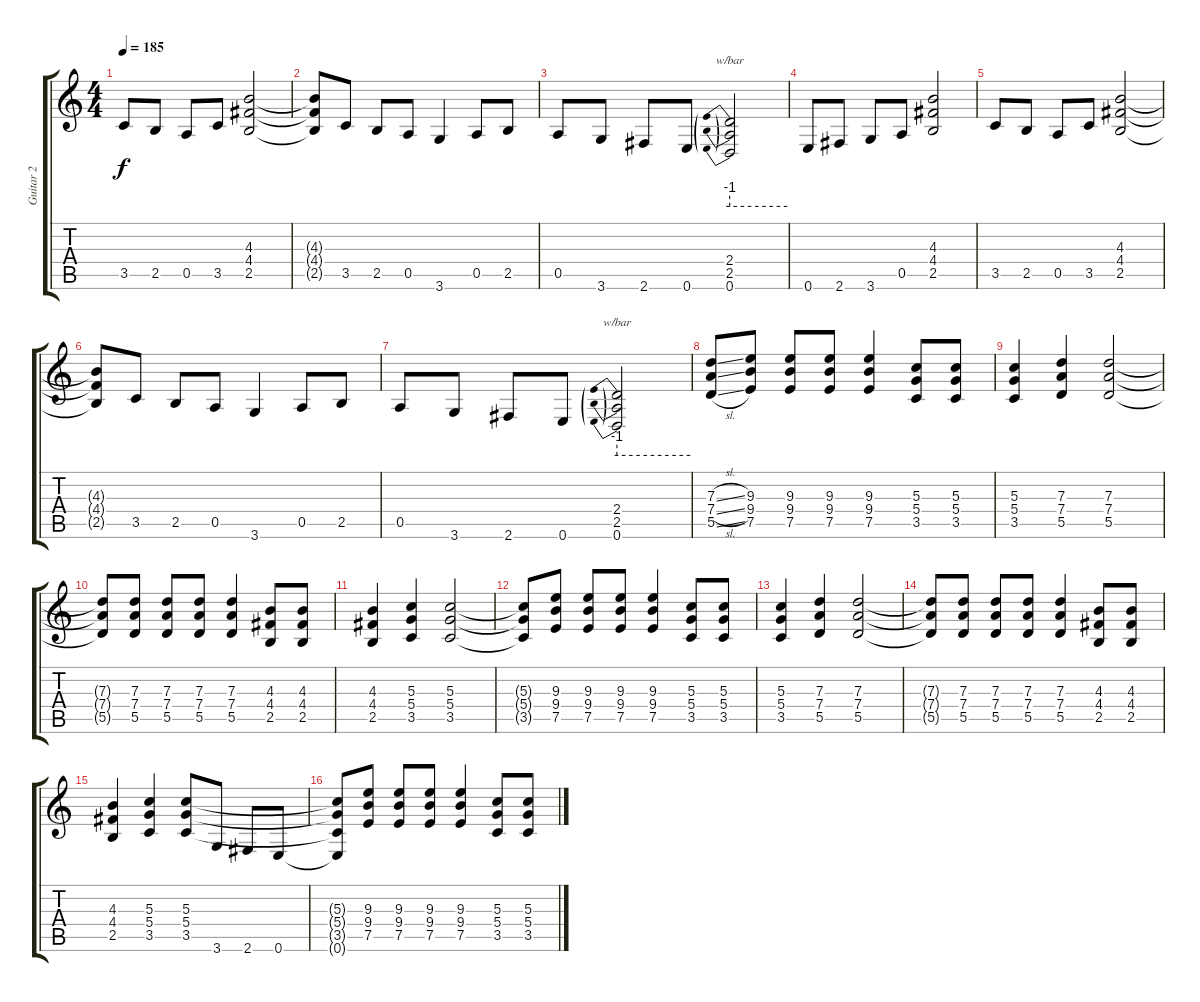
\track ("Guitar 2" "Guitar 2") {instrument overdrivenguitar}
\staff {score tabs}
\tuning (E4 B3 G3 D3 A2 E2) {hide}
\ts (4 4)
\tempo 185
\clef g2
\ks c
3.5.8{dy f} 2.5.8 0.5.8 3.5.8 (4.3 4.4 2.5).2 |
(4.3{t} 4.4{t} 2.5{t}).8 3.5.8 2.5.8 0.5.8 3.6.4 0.5.8 2.5.8 |
0.5.8 3.6.8 2.6.8 0.6.8 (2.4 2.5 0.6).2{tbe (predive default 0 -4 60 -4)} |
0.6.8 2.6.8 3.6.8 0.5.8 (4.3 4.4 2.5).2 |
3.5.8 2.5.8 0.5.8 3.5.8 (4.3 4.4 2.5).2 |
(4.3{t} 4.4{t} 2.5{t}).8 3.5.8 2.5.8 0.5.8 3.6.4 0.5.8 2.5.8 |
0.5.8 3.6.8 2.6.8 0.6.8 (2.4 2.5 0.6).2{tbe (predive default 0 -4 60 -4)} |
(7.3{sl} 7.4{sl} 5.5{sl}).8 (9.3 9.4 7.5).8 (9.3 9.4 7.5).8 (9.3 9.4 7.5).8 (9.3 9.4 7.5).4 (5.3 5.4 3.5).8 (5.3 5.4 3.5).8 |
(5.3 5.4 3.5).4 (7.3 7.4 5.5).4 (7.3 7.4 5.5).2 |
(7.3{t} 7.4{t} 5.5{t}).8 (7.3 7.4 5.5).8 (7.3 7.4 5.5).8 (7.3 7.4 5.5).8 (7.3 7.4 5.5).4 (4.3 4.4 2.5).8 (4.3 4.4 2.5).8 |
(4.3 4.4 2.5).4 (5.3 5.4 3.5).4 (5.3 5.4 3.5).2 |
(5.3{t} 5.4{t} 3.5{t}).8 (9.3 9.4 7.5).8 (9.3 9.4 7.5).8 (9.3 9.4 7.5).8 (9.3 9.4 7.5).4 (5.3 5.4 3.5).8 (5.3 5.4 3.5).8 |
(5.3 5.4 3.5).4 (7.3 7.4 5.5).4 (7.3 7.4 5.5).2 |
(7.3{t} 7.4{t} 5.5{t}).8 (7.3 7.4 5.5).8 (7.3 7.4 5.5).8 (7.3 7.4 5.5).8 (7.3 7.4 5.5).4 (4.3 4.4 2.5).8 (4.3 4.4 2.5).8 |
(4.3 4.4 2.5).4 (5.3 5.4 3.5).4 (5.3 5.4 3.5).8 3.6.8 2.6.8 0.6.8 |
(5.3{t} 5.4{t} 3.5{t} 0.6{t}).8 (9.3 9.4 7.5).8 (9.3 9.4 7.5).8 (9.3 9.4 7.5).8 (9.3 9.4 7.5).4 (5.3 5.4 3.5).8 (5.3 5.4 3.5).8
